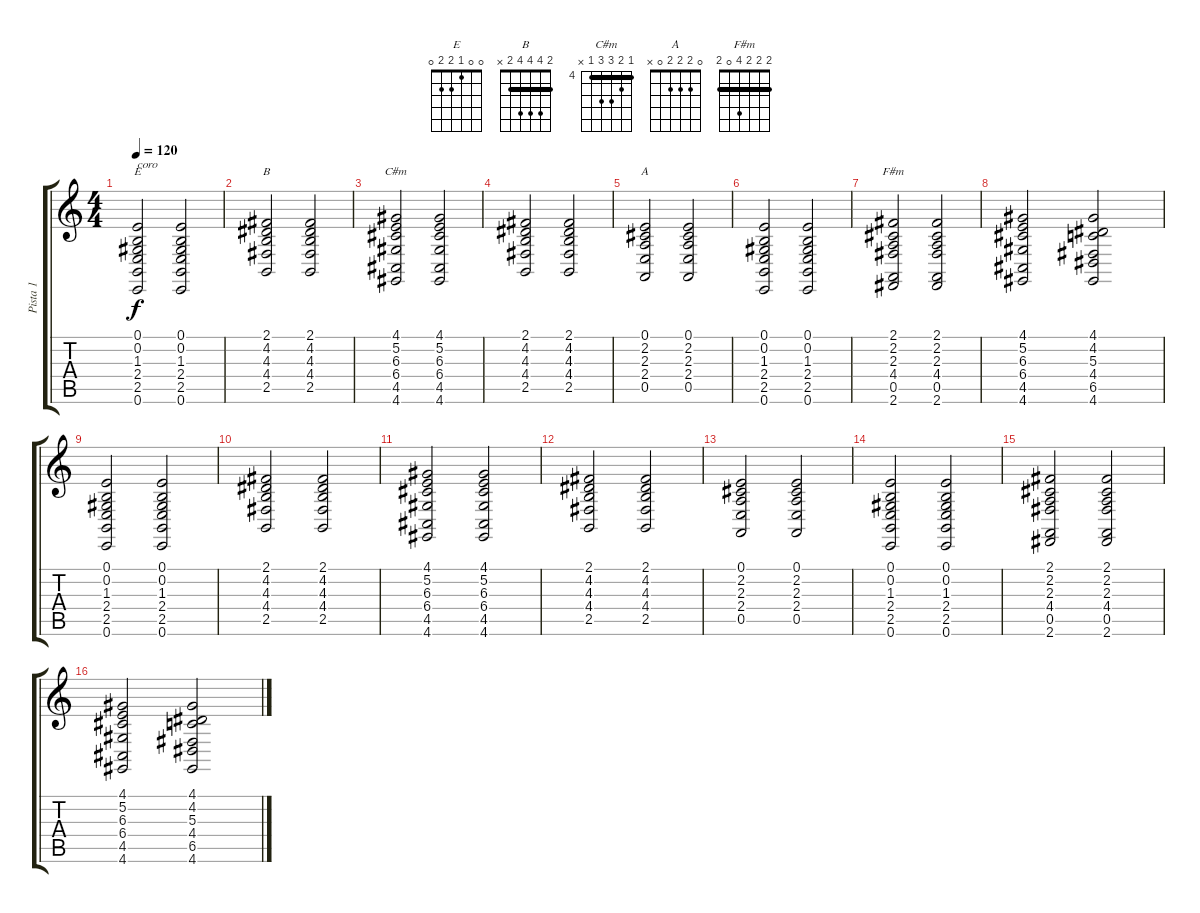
\track ("Pista 1" "Pista 1") {instrument acousticgrandpiano}
\staff {score tabs}
\tuning (E4 B3 G3 D3 A2 E2) {hide}
\chord ("E" 0 0 1 2 2 0)
\chord ("B" 2 4 4 4 2 x) {barre 2}
\chord ("C#m" 4 5 6 6 4 x) {firstfret 4 barre 4}
\chord ("A" 0 2 2 2 0 x)
\chord ("F#m" 2 2 2 4 0 2) {barre 2}
\ts (4 4)
\tempo 120
\clef g2
\ks c
(0.1 0.2 1.3 2.4 2.5 0.6).2{ch "E" txt "coro" dy f} (0.1 0.2 1.3 2.4 2.5 0.6).2 |
(2.1 4.2 4.3 4.4 2.5).2{ch "B"} (2.1 4.2 4.3 4.4 2.5).2 |
(4.1 5.2 6.3 6.4 4.5 4.6).2{ch "C#m"} (4.1 5.2 6.3 6.4 4.5 4.6).2 |
(2.1 4.2 4.3 4.4 2.5).2 (2.1 4.2 4.3 4.4 2.5).2 |
(0.1 2.2 2.3 2.4 0.5).2{ch "A"} (0.1 2.2 2.3 2.4 0.5).2 |
(0.1 0.2 1.3 2.4 2.5 0.6).2 (0.1 0.2 1.3 2.4 2.5 0.6).2 |
(2.1 2.2 2.3 4.4 0.5 2.6).2{ch "F#m"} (2.1 2.2 2.3 4.4 0.5 2.6).2 |
(4.1 5.2 6.3 6.4 4.5 4.6).2 (4.1 4.2 5.3 4.4 6.5 4.6).2 |
(0.1 0.2 1.3 2.4 2.5 0.6).2 (0.1 0.2 1.3 2.4 2.5 0.6).2 |
(2.1 4.2 4.3 4.4 2.5).2 (2.1 4.2 4.3 4.4 2.5).2 |
(4.1 5.2 6.3 6.4 4.5 4.6).2 (4.1 5.2 6.3 6.4 4.5 4.6).2 |
(2.1 4.2 4.3 4.4 2.5).2 (2.1 4.2 4.3 4.4 2.5).2 |
(0.1 2.2 2.3 2.4 0.5).2 (0.1 2.2 2.3 2.4 0.5).2 |
(0.1 0.2 1.3 2.4 2.5 0.6).2 (0.1 0.2 1.3 2.4 2.5 0.6).2 |
(2.1 2.2 2.3 4.4 0.5 2.6).2 (2.1 2.2 2.3 4.4 0.5 2.6).2 |
(4.1 5.2 6.3 6.4 4.5 4.6).2 (4.1 4.2 5.3 4.4 6.5 4.6).2
